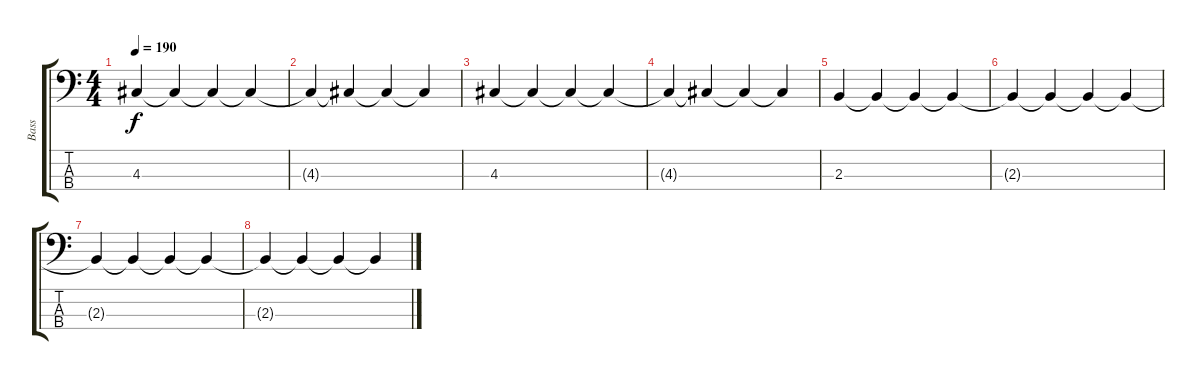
\track ("Bass" "Bass") {instrument electricbasspick}
\staff {score tabs}
\tuning (G2 D2 A1 E1) {hide}
\ts (4 4)
\tempo 190
\clef f4
\ks c
4.3.4{dy f} 4.3{t}.4 4.3{t}.4 4.3{t}.4 |
4.3{t}.4 4.3{t}.4 4.3{t}.4 4.3{t}.4 |
4.3.4 4.3{t}.4 4.3{t}.4 4.3{t}.4 |
4.3{t}.4 4.3{t}.4 4.3{t}.4 4.3{t}.4 |
2.3.4 2.3{t}.4 2.3{t}.4 2.3{t}.4 |
2.3{t}.4 2.3{t}.4 2.3{t}.4 2.3{t}.4 |
2.3{t}.4 2.3{t}.4 2.3{t}.4 2.3{t}.4 |
2.3{t}.4 2.3{t}.4 2.3{t}.4 2.3{t}.4
